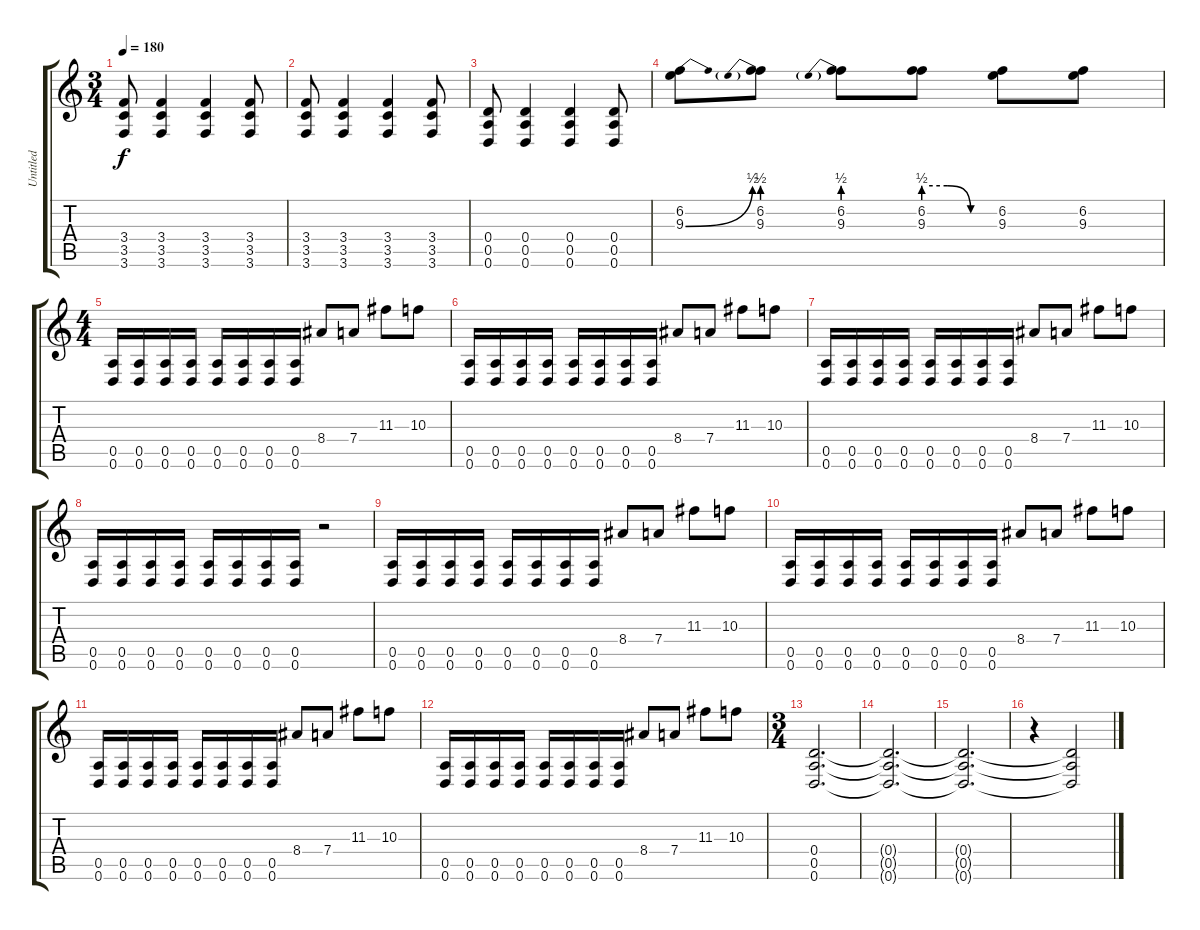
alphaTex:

\track ("Untitled" "Untitled") {instrument overdrivenguitar}
\staff {score tabs}
\tuning (E4 B3 G3 D3 A2 D2) {hide}
\ts (3 4)
\tempo 180
\clef g2
\ks c
(3.4 3.5 3.6).8{dy f} (3.4 3.5 3.6).4 (3.4 3.5 3.6).4 (3.4 3.5 3.6).8 |
(3.4 3.5 3.6).8 (3.4 3.5 3.6).4 (3.4 3.5 3.6).4 (3.4 3.5 3.6).8 |
(0.4 0.5 0.6).8 (0.4 0.5 0.6).4 (0.4 0.5 0.6).4 (0.4 0.5 0.6).8 |
(6.2 9.3{be (bend 0 0 60 2)}).8 (6.2 9.3{be (prebend 0 2 60 2)}).8 (6.2 9.3{be (prebend 0 2 60 2)}).8 (6.2 9.3{be (custom 0 2 20 2 40 0 60 0)}).8 (6.2 9.3).8 (6.2 9.3).8 |
\ts (4 4)
(0.5 0.6).16 (0.5 0.6).16 (0.5 0.6).16 (0.5 0.6).16 (0.5 0.6).16 (0.5 0.6).16 (0.5 0.6).16 (0.5 0.6).16 8.4.8 7.4.8 11.3.8 10.3.8 |
(0.5 0.6).16 (0.5 0.6).16 (0.5 0.6).16 (0.5 0.6).16 (0.5 0.6).16 (0.5 0.6).16 (0.5 0.6).16 (0.5 0.6).16 8.4.8 7.4.8 11.3.8 10.3.8 |
(0.5 0.6).16 (0.5 0.6).16 (0.5 0.6).16 (0.5 0.6).16 (0.5 0.6).16 (0.5 0.6).16 (0.5 0.6).16 (0.5 0.6).16 8.4.8 7.4.8 11.3.8 10.3.8 |
(0.5 0.6).16 (0.5 0.6).16 (0.5 0.6).16 (0.5 0.6).16 (0.5 0.6).16 (0.5 0.6).16 (0.5 0.6).16 (0.5 0.6).16 r.2 |
(0.5 0.6).16 (0.5 0.6).16 (0.5 0.6).16 (0.5 0.6).16 (0.5 0.6).16 (0.5 0.6).16 (0.5 0.6).16 (0.5 0.6).16 8.4.8 7.4.8 11.3.8 10.3.8 |
(0.5 0.6).16 (0.5 0.6).16 (0.5 0.6).16 (0.5 0.6).16 (0.5 0.6).16 (0.5 0.6).16 (0.5 0.6).16 (0.5 0.6).16 8.4.8 7.4.8 11.3.8 10.3.8 |
(0.5 0.6).16 (0.5 0.6).16 (0.5 0.6).16 (0.5 0.6).16 (0.5 0.6).16 (0.5 0.6).16 (0.5 0.6).16 (0.5 0.6).16 8.4.8 7.4.8 11.3.8 10.3.8 |
(0.5 0.6).16 (0.5 0.6).16 (0.5 0.6).16 (0.5 0.6).16 (0.5 0.6).16 (0.5 0.6).16 (0.5 0.6).16 (0.5 0.6).16 8.4.8 7.4.8 11.3.8 10.3.8 |
\ts (3 4)
(0.4 0.5 0.6).2{d} |
(0.4{t} 0.5{t} 0.6{t}).2{d} |
(0.4{t} 0.5{t} 0.6{t}).2{d} |
r.4 (0.4{t} 0.5{t} 0.6{t}).2
